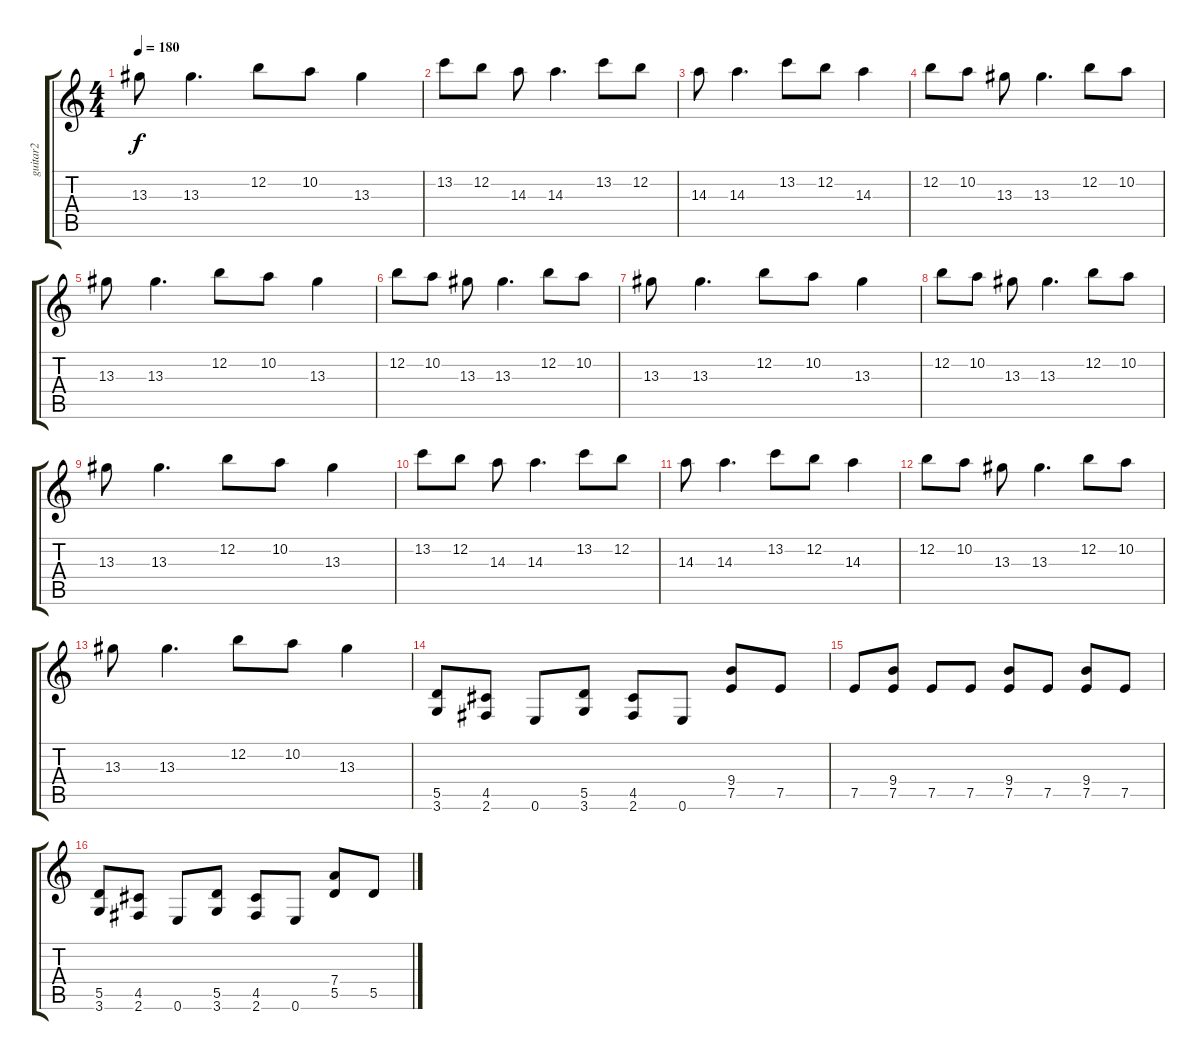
\track ("guitar2" "guitar2") {instrument acousticguitarsteel}
\staff {score tabs}
\tuning (E4 B3 G3 D3 A2 E2) {hide}
\ts (4 4)
\tempo 180
\clef g2
\ks c
13.3.8{dy f} 13.3.4{d} 12.2.8 10.2.8 13.3.4 |
13.2.8 12.2.8 14.3.8 14.3.4{d} 13.2.8 12.2.8 |
14.3.8 14.3.4{d} 13.2.8 12.2.8 14.3.4 |
12.2.8 10.2.8 13.3.8 13.3.4{d} 12.2.8 10.2.8 |
13.3.8 13.3.4{d} 12.2.8 10.2.8 13.3.4 |
12.2.8 10.2.8 13.3.8 13.3.4{d} 12.2.8 10.2.8 |
13.3.8 13.3.4{d} 12.2.8 10.2.8 13.3.4 |
12.2.8 10.2.8 13.3.8 13.3.4{d} 12.2.8 10.2.8 |
13.3.8 13.3.4{d} 12.2.8 10.2.8 13.3.4 |
13.2.8 12.2.8 14.3.8 14.3.4{d} 13.2.8 12.2.8 |
14.3.8 14.3.4{d} 13.2.8 12.2.8 14.3.4 |
12.2.8 10.2.8 13.3.8 13.3.4{d} 12.2.8 10.2.8 |
13.3.8 13.3.4{d} 12.2.8 10.2.8 13.3.4 |
(5.5 3.6).8 (4.5 2.6).8 0.6.8 (5.5 3.6).8 (4.5 2.6).8 0.6.8 (9.4 7.5).8 7.5.8 |
7.5.8 (9.4 7.5).8 7.5.8 7.5.8 (9.4 7.5).8 7.5.8 (9.4 7.5).8 7.5.8 |
(5.5 3.6).8 (4.5 2.6).8 0.6.8 (5.5 3.6).8 (4.5 2.6).8 0.6.8 (7.4 5.5).8 5.5.8
